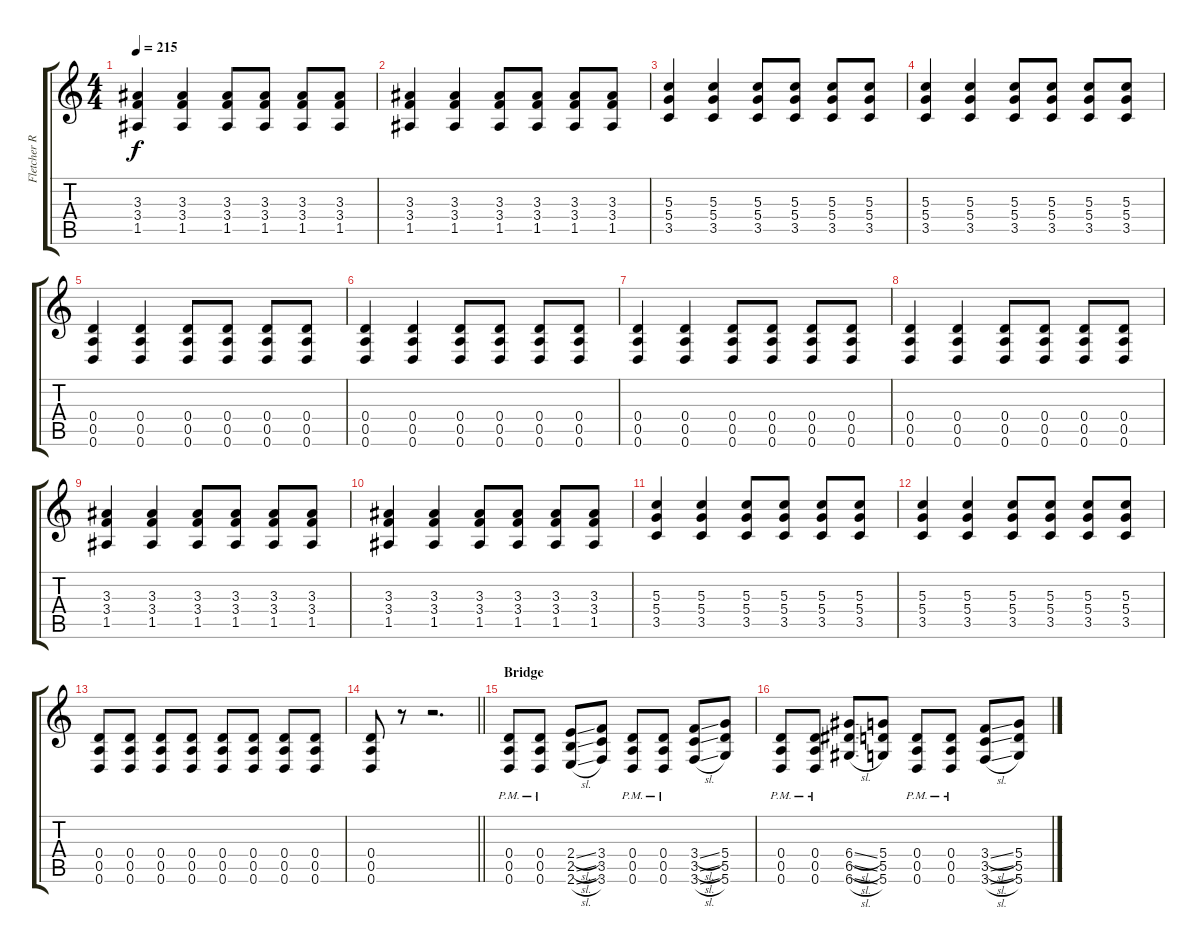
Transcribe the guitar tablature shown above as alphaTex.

\track ("Fletcher Rhytm 1" "Fletcher R") {instrument overdrivenguitar}
\staff {score tabs}
\tuning (E4 B3 G3 D3 A2 D2) {hide}
\ts (4 4)
\tempo 215
\clef g2
\ks c
(3.3 3.4 1.5).4{dy f} (3.3 3.4 1.5).4 (3.3 3.4 1.5).8 (3.3 3.4 1.5).8 (3.3 3.4 1.5).8 (3.3 3.4 1.5).8 |
(3.3 3.4 1.5).4 (3.3 3.4 1.5).4 (3.3 3.4 1.5).8 (3.3 3.4 1.5).8 (3.3 3.4 1.5).8 (3.3 3.4 1.5).8 |
(5.3 5.4 3.5).4 (5.3 5.4 3.5).4 (5.3 5.4 3.5).8 (5.3 5.4 3.5).8 (5.3 5.4 3.5).8 (5.3 5.4 3.5).8 |
(5.3 5.4 3.5).4 (5.3 5.4 3.5).4 (5.3 5.4 3.5).8 (5.3 5.4 3.5).8 (5.3 5.4 3.5).8 (5.3 5.4 3.5).8 |
(0.4 0.5 0.6).4 (0.4 0.5 0.6).4 (0.4 0.5 0.6).8 (0.4 0.5 0.6).8 (0.4 0.5 0.6).8 (0.4 0.5 0.6).8 |
(0.4 0.5 0.6).4 (0.4 0.5 0.6).4 (0.4 0.5 0.6).8 (0.4 0.5 0.6).8 (0.4 0.5 0.6).8 (0.4 0.5 0.6).8 |
(0.4 0.5 0.6).4 (0.4 0.5 0.6).4 (0.4 0.5 0.6).8 (0.4 0.5 0.6).8 (0.4 0.5 0.6).8 (0.4 0.5 0.6).8 |
(0.4 0.5 0.6).4 (0.4 0.5 0.6).4 (0.4 0.5 0.6).8 (0.4 0.5 0.6).8 (0.4 0.5 0.6).8 (0.4 0.5 0.6).8 |
(3.3 3.4 1.5).4 (3.3 3.4 1.5).4 (3.3 3.4 1.5).8 (3.3 3.4 1.5).8 (3.3 3.4 1.5).8 (3.3 3.4 1.5).8 |
(3.3 3.4 1.5).4 (3.3 3.4 1.5).4 (3.3 3.4 1.5).8 (3.3 3.4 1.5).8 (3.3 3.4 1.5).8 (3.3 3.4 1.5).8 |
(5.3 5.4 3.5).4 (5.3 5.4 3.5).4 (5.3 5.4 3.5).8 (5.3 5.4 3.5).8 (5.3 5.4 3.5).8 (5.3 5.4 3.5).8 |
(5.3 5.4 3.5).4 (5.3 5.4 3.5).4 (5.3 5.4 3.5).8 (5.3 5.4 3.5).8 (5.3 5.4 3.5).8 (5.3 5.4 3.5).8 |
(0.4 0.5 0.6).8 (0.4 0.5 0.6).8 (0.4 0.5 0.6).8 (0.4 0.5 0.6).8 (0.4 0.5 0.6).8 (0.4 0.5 0.6).8 (0.4 0.5 0.6).8 (0.4 0.5 0.6).8 |
\barLineRight lightlight
(0.4 0.5 0.6).8 r.8 r.2{d} |
\section ("" "Bridge")
(0.4{pm} 0.5{pm} 0.6{pm}).8 (0.4{pm} 0.5{pm} 0.6{pm}).8 (2.4{sl} 2.5{sl} 2.6{sl}).8 (3.4 3.5 3.6).8 (0.4{pm} 0.5{pm} 0.6{pm}).8 (0.4{pm} 0.5{pm} 0.6{pm}).8 (3.4{sl} 3.5{sl} 3.6{sl}).8 (5.4 5.5 5.6).8 |
(0.4{pm} 0.5{pm} 0.6{pm}).8 (0.4{pm} 0.5{pm} 0.6{pm}).8 (6.4{sl} 6.5{sl} 6.6{sl}).8 (5.4 5.5 5.6).8 (0.4{pm} 0.5{pm} 0.6{pm}).8 (0.4{pm} 0.5{pm} 0.6{pm}).8 (3.4{sl} 3.5{sl} 3.6{sl}).8 (5.4 5.5 5.6).8
